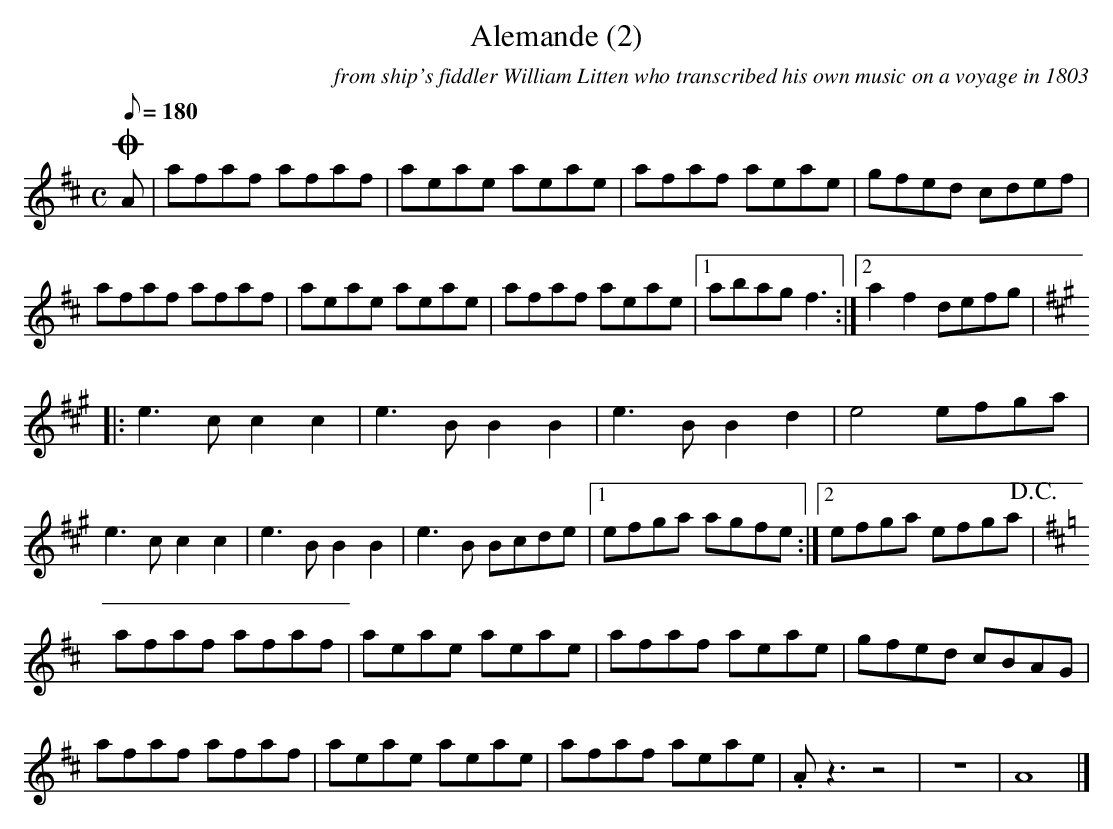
X:1
T:Alemande (2)
C:from ship's fiddler William Litten who transcribed his own music on a voyage in 1803
M:C
L:1/8
Q:180
K:D
+coda+A|afaf afaf|aeae aeae|afaf aeae|gfed cdef|
afaf afaf|aeae aeae|afaf aeae|1abag f3:|2a2f2 defg|
K:A
|:e3c c2c2|e3B B2B2|e3B B2d2|e4efga|
e3c c2c2|e3B B2B2|e3B Bcde|1efga agfe:|2efga efga+D.C.+|
K:D
afaf afaf|aeae aeae|afaf aeae|gfed cBAG|
afaf afaf|aeae aeae|afaf aeae|.Az3z4|z8|A8|]
